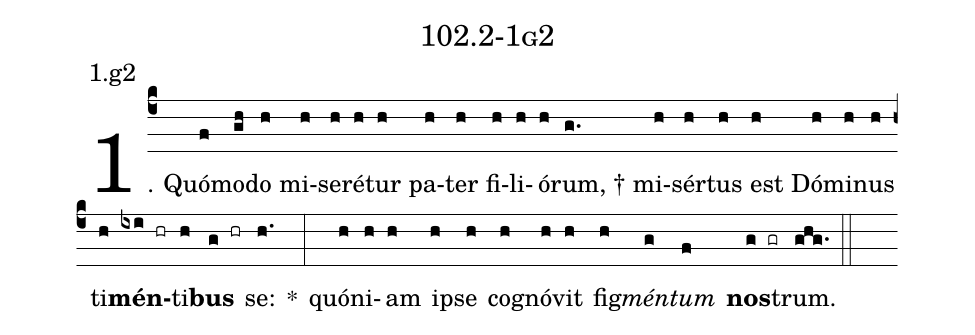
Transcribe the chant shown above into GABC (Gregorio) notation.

name: 102.2-1g2;
annotation: 1.g2;
%%
(c4)1. Quó(f)mo(gh)do(h) mi(h)se(h)ré(h)tur(h) pa(h)ter(h) fi(h)li(h)ó(h)rum, †(g.) mi(h)sér(h)tus(h) est(h) Dó(h)mi(h)nus(h) ti(h)<b>mén</b>(ixi hr)ti(h)<b>bus</b>(g hr) se:(h.) *(:) quón(h)i(h)am(h) ip(h)se(h) co(h)gnó(h)vit(h) fig(h)<i>mén</i>(g)<i>tum</i>(f) <b>nos</b>(g gr)trum.(ghg.) (::)
